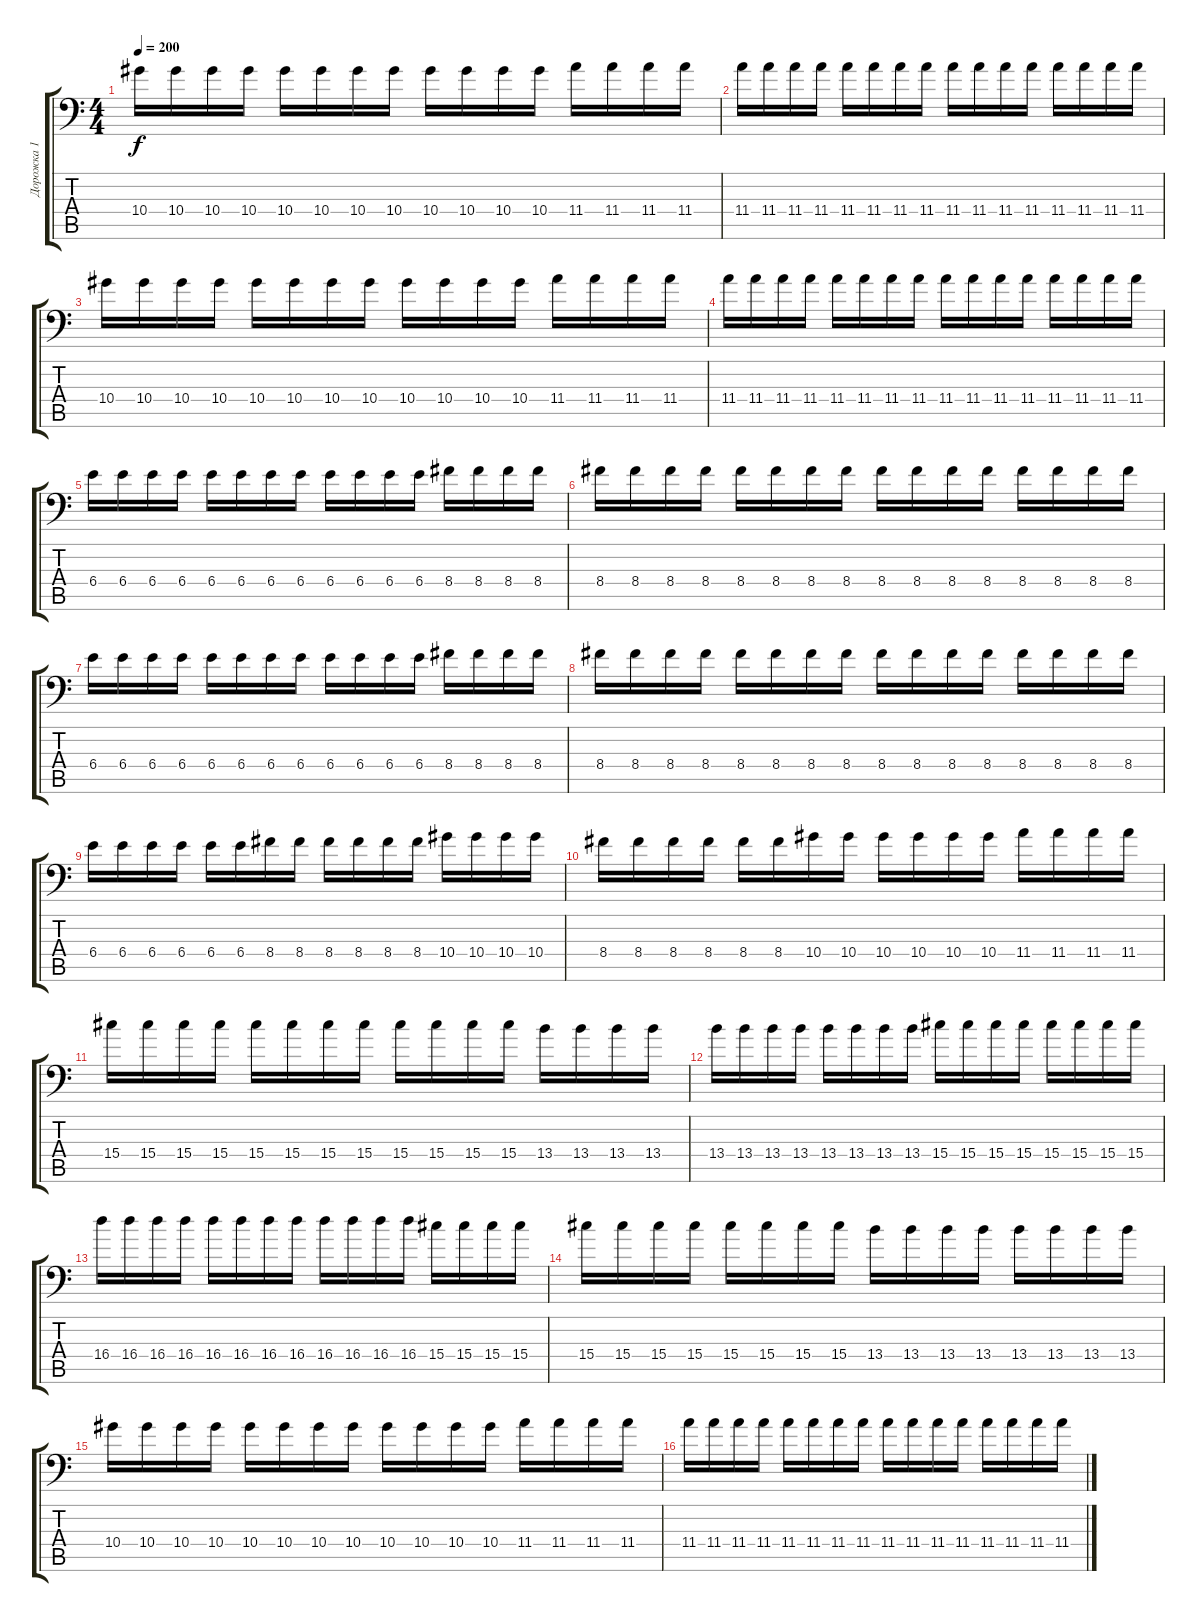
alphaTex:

\track ("Дорожка 1" "Дорожка 1") {instrument distortionguitar}
\staff {score tabs}
\tuning (C4 G3 Eb3 Bb2 F2 Bb1) {hide}
\ts (4 4)
\tempo 200
\clef f4
\ks c
10.4.16{dy f} 10.4.16 10.4.16 10.4.16 10.4.16 10.4.16 10.4.16 10.4.16 10.4.16 10.4.16 10.4.16 10.4.16 11.4.16 11.4.16 11.4.16 11.4.16 |
11.4.16 11.4.16 11.4.16 11.4.16 11.4.16 11.4.16 11.4.16 11.4.16 11.4.16 11.4.16 11.4.16 11.4.16 11.4.16 11.4.16 11.4.16 11.4.16 |
10.4.16 10.4.16 10.4.16 10.4.16 10.4.16 10.4.16 10.4.16 10.4.16 10.4.16 10.4.16 10.4.16 10.4.16 11.4.16 11.4.16 11.4.16 11.4.16 |
11.4.16 11.4.16 11.4.16 11.4.16 11.4.16 11.4.16 11.4.16 11.4.16 11.4.16 11.4.16 11.4.16 11.4.16 11.4.16 11.4.16 11.4.16 11.4.16 |
6.4.16 6.4.16 6.4.16 6.4.16 6.4.16 6.4.16 6.4.16 6.4.16 6.4.16 6.4.16 6.4.16 6.4.16 8.4.16 8.4.16 8.4.16 8.4.16 |
8.4.16 8.4.16 8.4.16 8.4.16 8.4.16 8.4.16 8.4.16 8.4.16 8.4.16 8.4.16 8.4.16 8.4.16 8.4.16 8.4.16 8.4.16 8.4.16 |
6.4.16 6.4.16 6.4.16 6.4.16 6.4.16 6.4.16 6.4.16 6.4.16 6.4.16 6.4.16 6.4.16 6.4.16 8.4.16 8.4.16 8.4.16 8.4.16 |
8.4.16 8.4.16 8.4.16 8.4.16 8.4.16 8.4.16 8.4.16 8.4.16 8.4.16 8.4.16 8.4.16 8.4.16 8.4.16 8.4.16 8.4.16 8.4.16 |
6.4.16 6.4.16 6.4.16 6.4.16 6.4.16 6.4.16 8.4.16 8.4.16 8.4.16 8.4.16 8.4.16 8.4.16 10.4.16 10.4.16 10.4.16 10.4.16 |
8.4.16 8.4.16 8.4.16 8.4.16 8.4.16 8.4.16 10.4.16 10.4.16 10.4.16 10.4.16 10.4.16 10.4.16 11.4.16 11.4.16 11.4.16 11.4.16 |
15.4.16 15.4.16 15.4.16 15.4.16 15.4.16 15.4.16 15.4.16 15.4.16 15.4.16 15.4.16 15.4.16 15.4.16 13.4.16 13.4.16 13.4.16 13.4.16 |
13.4.16 13.4.16 13.4.16 13.4.16 13.4.16 13.4.16 13.4.16 13.4.16 15.4.16 15.4.16 15.4.16 15.4.16 15.4.16 15.4.16 15.4.16 15.4.16 |
16.4.16 16.4.16 16.4.16 16.4.16 16.4.16 16.4.16 16.4.16 16.4.16 16.4.16 16.4.16 16.4.16 16.4.16 15.4.16 15.4.16 15.4.16 15.4.16 |
15.4.16 15.4.16 15.4.16 15.4.16 15.4.16 15.4.16 15.4.16 15.4.16 13.4.16 13.4.16 13.4.16 13.4.16 13.4.16 13.4.16 13.4.16 13.4.16 |
10.4.16 10.4.16 10.4.16 10.4.16 10.4.16 10.4.16 10.4.16 10.4.16 10.4.16 10.4.16 10.4.16 10.4.16 11.4.16 11.4.16 11.4.16 11.4.16 |
11.4.16 11.4.16 11.4.16 11.4.16 11.4.16 11.4.16 11.4.16 11.4.16 11.4.16 11.4.16 11.4.16 11.4.16 11.4.16 11.4.16 11.4.16 11.4.16
